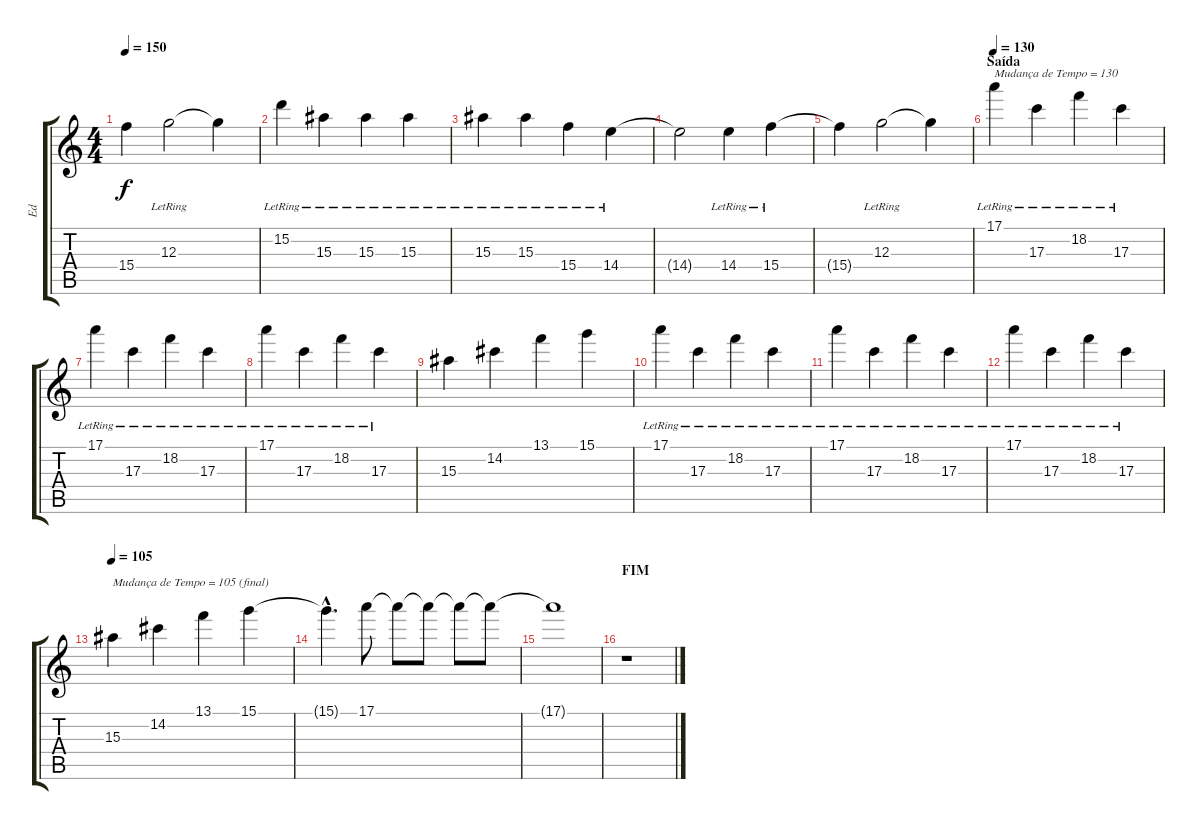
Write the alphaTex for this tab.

\track ("Ed" "Ed") {instrument electricguitarjazz}
\staff {score tabs}
\tuning (E4 B3 G3 D3 A2 E2) {hide}
\ts (4 4)
\tempo 150
\clef g2
\ks c
15.4{t}.4{dy f} 12.3{lr}.2 12.3{t}.4 |
15.2{lr}.4 15.3{lr}.4 15.3{lr}.4 15.3{lr}.4 |
15.3{lr}.4 15.3{lr}.4 15.4{lr}.4 14.4{lr}.4 |
14.4{t}.2 14.4{lr}.4 15.4{lr}.4 |
15.4{t}.4 12.3{lr}.2 12.3{t}.4 |
\section ("" "Saída")
\tempo 130
17.1{lr}.4{txt "Mudança de Tempo = 130"} 17.3{lr}.4 18.2{lr}.4 17.3{lr}.4 |
17.1{lr}.4 17.3{lr}.4 18.2{lr}.4 17.3{lr}.4 |
17.1{lr}.4 17.3{lr}.4 18.2{lr}.4 17.3{lr}.4 |
15.3.4 14.2.4 13.1.4 15.1.4 |
17.1{lr}.4 17.3{lr}.4 18.2{lr}.4 17.3{lr}.4 |
17.1{lr}.4 17.3{lr}.4 18.2{lr}.4 17.3{lr}.4 |
17.1{lr}.4 17.3{lr}.4 18.2{lr}.4 17.3{lr}.4 |
\tempo 105
15.3.4{txt "Mudança de Tempo = 105 (final)"} 14.2.4 13.1.4 15.1.4 |
15.1{hac t}.4{d} 17.1.8 17.1{t}.8 17.1{t}.8 17.1{t}.8 17.1{t}.8 |
17.1{t}.1 |
\section ("" "FIM")
r.1
